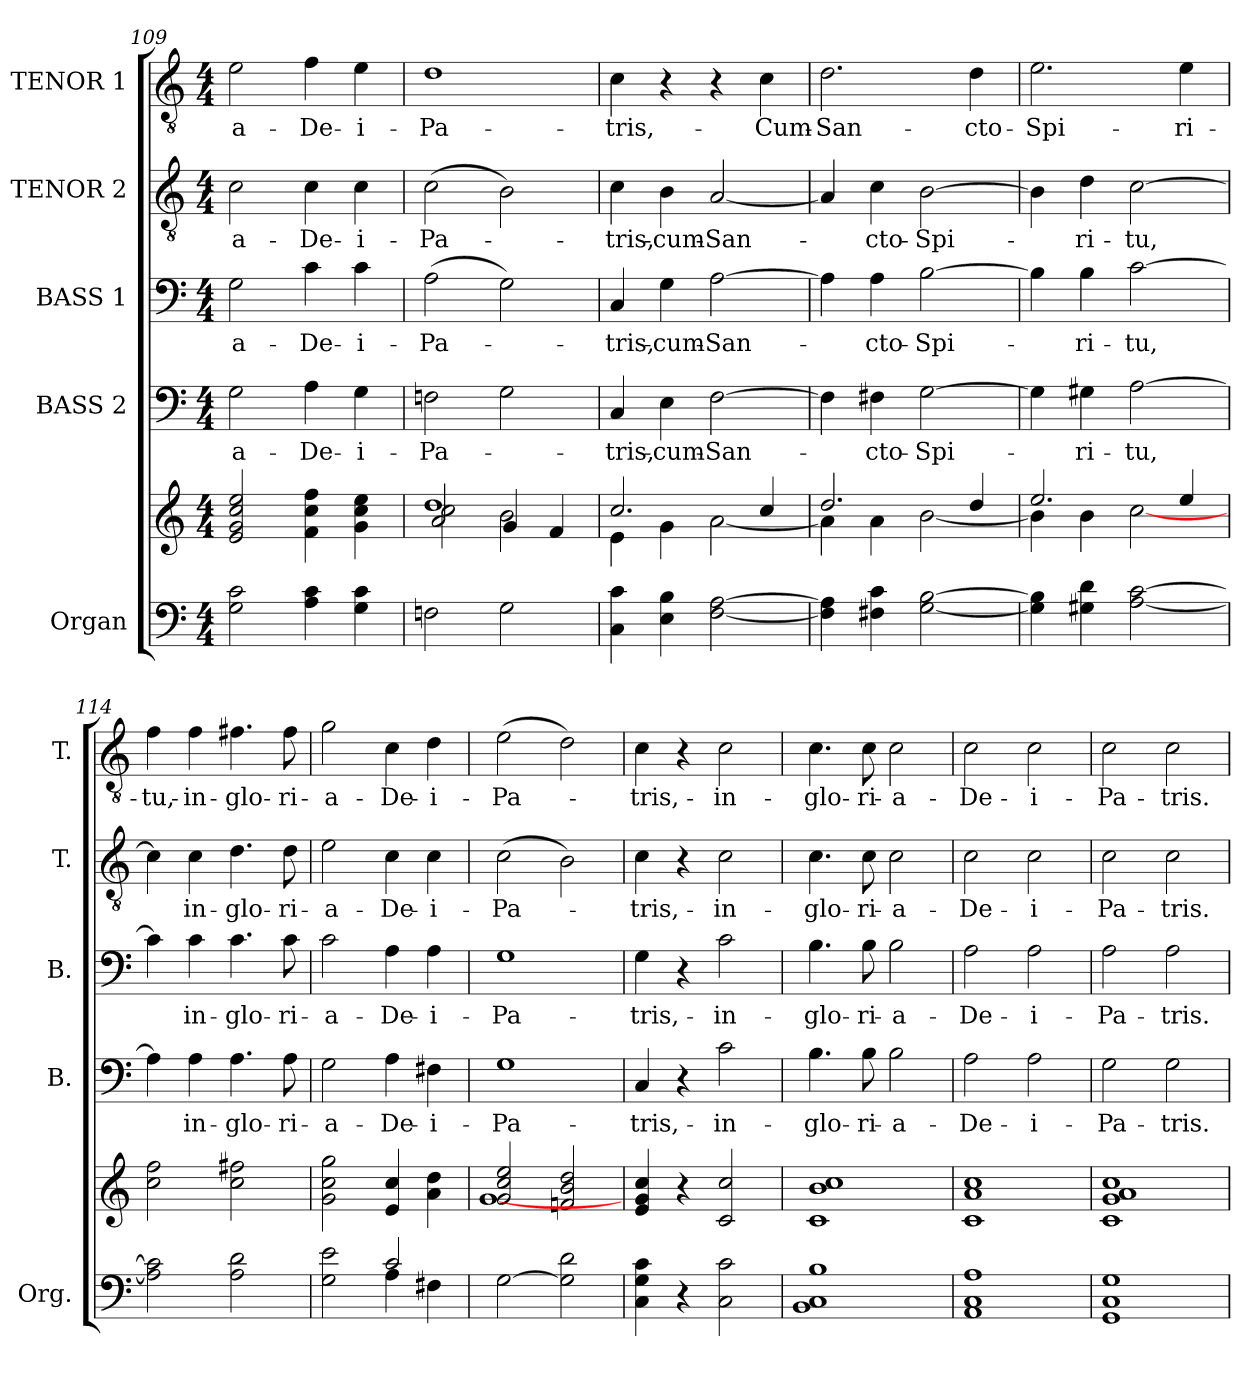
**kern	**kern	**kern	**text	**kern	**text	**kern	**text	**kern	**text
*part5	*part5	*part4	*part4	*part3	*part3	*part2	*part2	*part1	*part1
*staff6	*staff5	*staff4	*staff4	*staff3	*staff3	*staff2	*staff2	*staff1	*staff1
*I"Organ	*	*I"BASS 2	*	*I"BASS 1	*	*I"TENOR 2	*	*I"TENOR 1	*
*I'Org.	*	*I'B.	*	*I'B.	*	*I'T.	*	*I'T.	*
*clefF4	*clefG2	*clefF4	*	*clefF4	*	*clefGv2	*	*clefGv2	*
*	*	*	*	*	*	*ITrd7c12	*	*ITrd7c12	*
*k[]	*k[]	*k[]	*	*k[]	*	*k[]	*	*k[]	*
*C:	*C:	*C:	*	*C:	*	*C:	*	*C:	*
*M4/4	*M4/4	*M4/4	*	*M4/4	*	*M4/4	*	*M4/4	*
=109	=109	=109	=109	=109	=109	=109	=109	=109	=109
!	!	!	!LO:LY:b	!	!LO:LY:b	!	!LO:LY:b	!	!LO:LY:b
2G\ 2c\	2e/ 2g/ 2cc/ 2ee/	2G\	-a-	2G\	-a-	2C\	-a-	2E\	-a-
!	!	!	!LO:LY:b	!	!LO:LY:b	!	!LO:LY:b	!	!LO:LY:b
4A\ 4c\	4f\ 4cc\ 4ff\	4A\	-De-	4c\	-De-	4C\	-De-	4F\	-De-
!	!	!	!LO:LY:b	!	!LO:LY:b	!	!LO:LY:b	!	!LO:LY:b
4G\ 4c\	4g\ 4cc\ 4ee\	4G\	-i-	4c\	-i-	4C\	-i-	4E\	-i-
=110	=110	=110	=110	=110	=110	=110	=110	=110	=110
*	*^	*	*	*	*	*	*	*	*
*	*	*^	*	*	*	*	*	*	*	*
!	!	!	!	!	!LO:LY:b	!	!LO:LY:b	!	!LO:LY:b	!	!LO:LY:b
2Fn\	1dd	2cc\	2a/	2Fn\	-Pa-	(>2A\	-Pa-	(>2C\	-Pa-	1D	-Pa-
2G\	.	2b\	4g/	2G\	.	2G\)	.	2BB\)	.	.	.
.	.	.	4f/	.	.	.	.	.	.	.	.
=111	=111	=111	=111	=111	=111	=111	=111	=111	=111	=111	=111
!	!	!	!	!	!LO:LY:b	!	!LO:LY:b	!	!LO:LY:b	!	!LO:LY:b
*	*	*v	*v	*	*	*	*	*	*	*	*
4C\ 4c\	2.cc/	4e\	4C/	-tris,-	4C/	-tris,-	4C\	-tris,-	4C\	-tris,-
!	!	!	!	!LO:LY:b	!	!LO:LY:b	!	!LO:LY:b	!	!
4E\ 4B\	.	4g\	4E\	-cum-	4G\	-cum-	4BB\	-cum-	4r	.
!	!	!	!	!LO:LY:b	!	!LO:LY:b	!	!LO:LY:b	!	!
[<2F\ [>2A\	.	[<2a\	[>2F\	-San-	[>2A\	-San-	[<2AA/	-San-	4r	.
!	!	!	!	!	!	!	!	!	!	!LO:LY:b
.	4cc/	.	.	.	.	.	.	.	4C\	-Cum-
=112	=112	=112	=112	=112	=112	=112	=112	=112	=112	=112
!	!	!	!	!	!	!	!	!	!	!LO:LY:b
4F\] 4A\]	2.dd/	4a\]	4F\]	.	4A\]	.	4AA/]	.	2.D\	-San-
!	!	!	!	!LO:LY:b	!	!LO:LY:b	!	!LO:LY:b	!	!
4F#X\ 4c\	.	4a\	4F#X\	-cto-	4A\	-cto-	4C\	-cto-	.	.
!	!	!	!	!LO:LY:b	!	!LO:LY:b	!	!LO:LY:b	!	!
[<2G\ [>2B\	.	[<2b\	[>2G\	-Spi-	[>2B\	-Spi-	[>2BB\	-Spi-	.	.
!	!	!	!	!	!	!	!	!	!	!LO:LY:b
.	4dd/	.	.	.	.	.	.	.	4D\	-cto-
=113	=113	=113	=113	=113	=113	=113	=113	=113	=113	=113
!	!	!	!	!	!	!	!	!	!	!LO:LY:b
4G\] 4B\]	2.ee/	4b\]	4G\]	.	4B\]	.	4BB\]	.	2.E\	-Spi-
!	!	!	!	!LO:LY:b	!	!LO:LY:b	!	!LO:LY:b	!	!
4G#X\ 4d\	.	4b\	4G#X\	-ri-	4B\	-ri-	4D\	-ri-	.	.
!	!	!	!	!LO:LY:b	!	!LO:LY:b	!	!LO:LY:b	!	!
[<2A\ [>2c\	.	[<2cc\	[>2A\	-tu,	[>2c\	-tu,	[>2C\	-tu,	.	.
!	!	!	!	!	!	!	!	!	!	!LO:LY:b
.	4ee/	.	.	.	.	.	.	.	4E\	-ri-
*	*v	*v	*	*	*	*	*	*	*	*
=114	=114	=114	=114	=114	=114	=114	=114	=114	=114
!	!	!	!	!	!	!	!	!	!LO:LY:b
2A\] 2c\]	2cc\ 2ff\	4A\]	.	4c\]	.	4C\]	.	4F\	-tu,-
!	!	!	!LO:LY:b	!	!LO:LY:b	!	!LO:LY:b	!	!LO:LY:b
.	.	4A\	in-	4c\	in-	4C\	in-	4F\	-in-
!	!	!	!LO:LY:b	!	!LO:LY:b	!	!LO:LY:b	!	!LO:LY:b
2A\ 2d\	2cc\ 2ff#X\	4.A\	-glo-	4.c\	-glo-	4.D\	-glo-	4.F#X\	-glo-
!	!	!	!LO:LY:b	!	!LO:LY:b	!	!LO:LY:b	!	!LO:LY:b
.	.	8A\	-ri-	8c\	-ri-	8D\	-ri-	8F#\	-ri-
!!LO:LB:g=z
=115	=115	=115	=115	=115	=115	=115	=115	=115	=115
*^	*	*	*	*	*	*	*	*	*
!	!	!	!	!LO:LY:b	!	!LO:LY:b	!	!LO:LY:b	!	!LO:LY:b
2G\ 2e\	2ryy	2g\ 2cc\ 2gg\	2G\	-a-	2c\	-a-	2E\	-a-	2G\	-a-
!	!	!	!	!LO:LY:b	!	!LO:LY:b	!	!LO:LY:b	!	!LO:LY:b
2c/	4A\	4e/ 4cc/	4A\	-De-	4A\	-De-	4C\	-De-	4C\	-De-
!	!	!	!	!LO:LY:b	!	!LO:LY:b	!	!LO:LY:b	!	!LO:LY:b
.	4F#X\	4a\ 4dd\	4F#X\	-i-	4A\	-i-	4C\	-i-	4D\	-i-
=116	=116	=116	=116	=116	=116	=116	=116	=116	=116	=116
*	*	*^	*	*	*	*	*	*	*	*
!	!	!	!	!	!LO:LY:b	!	!LO:LY:b	!	!LO:LY:b	!	!LO:LY:b
*v	*v	*	*	*	*	*	*	*	*	*	*
[>2G\	2g/ 2cc/ 2ee/	[<1g	1G	-Pa-	1G	-Pa-	(>2C\	-Pa-	(>2E\	-Pa-
2G\] 2d\	2fn/ 2b/ 2dd/	.	.	.	.	.	2BB\)	.	2D\)	.
*	*v	*v	*	*	*	*	*	*	*	*
=117	=117	=117	=117	=117	=117	=117	=117	=117	=117
!	!	!	!LO:LY:b	!	!LO:LY:b	!	!LO:LY:b	!	!LO:LY:b
4C\ 4G\ 4c\	4e/ 4g/ 4cc/	4C/	-tris,-	4G\	-tris,-	4C\	-tris,-	4C\	-tris,-
4r	4r	4r	.	4r	.	4r	.	4r	.
!	!	!	!LO:LY:b	!	!LO:LY:b	!	!LO:LY:b	!	!LO:LY:b
2C\ 2c\	2c/ 2cc/	2c\	-in-	2c\	-in-	2C\	-in-	2C\	-in-
=118	=118	=118	=118	=118	=118	=118	=118	=118	=118
!	!	!	!LO:LY:b	!	!LO:LY:b	!	!LO:LY:b	!	!LO:LY:b
1BB 1C 1B	1c 1b 1cc	4.B\	-glo-	4.B\	-glo-	4.C\	-glo-	4.C\	-glo-
!	!	!	!LO:LY:b	!	!LO:LY:b	!	!LO:LY:b	!	!LO:LY:b
.	.	8B\	-ri-	8B\	-ri-	8C\	-ri-	8C\	-ri-
!	!	!	!LO:LY:b	!	!LO:LY:b	!	!LO:LY:b	!	!LO:LY:b
.	.	2B\	-a-	2B\	-a-	2C\	-a-	2C\	-a-
=119	=119	=119	=119	=119	=119	=119	=119	=119	=119
!	!	!	!LO:LY:b	!	!LO:LY:b	!	!LO:LY:b	!	!LO:LY:b
1AA 1C 1A	1c 1a 1cc	2A\	-De-	2A\	-De-	2C\	-De-	2C\	-De-
!	!	!	!LO:LY:b	!	!LO:LY:b	!	!LO:LY:b	!	!LO:LY:b
.	.	2A\	-i-	2A\	-i-	2C\	-i-	2C\	-i-
=120	=120	=120	=120	=120	=120	=120	=120	=120	=120
!	!	!	!LO:LY:b	!	!LO:LY:b	!	!LO:LY:b	!	!LO:LY:b
1GG 1C 1G	1c 1g 1a 1cc	2G\	-Pa-	2A\	-Pa-	2C\	-Pa-	2C\	-Pa-
!	!	!	!LO:LY:b	!	!LO:LY:b	!	!LO:LY:b	!	!LO:LY:b
.	.	2G\	-tris.-	2A\	-tris.-	2C\	-tris.-	2C\	-tris.-
=	=	=	=	=	=	=	=	=	=
*-	*-	*-	*-	*-	*-	*-	*-	*-	*-
